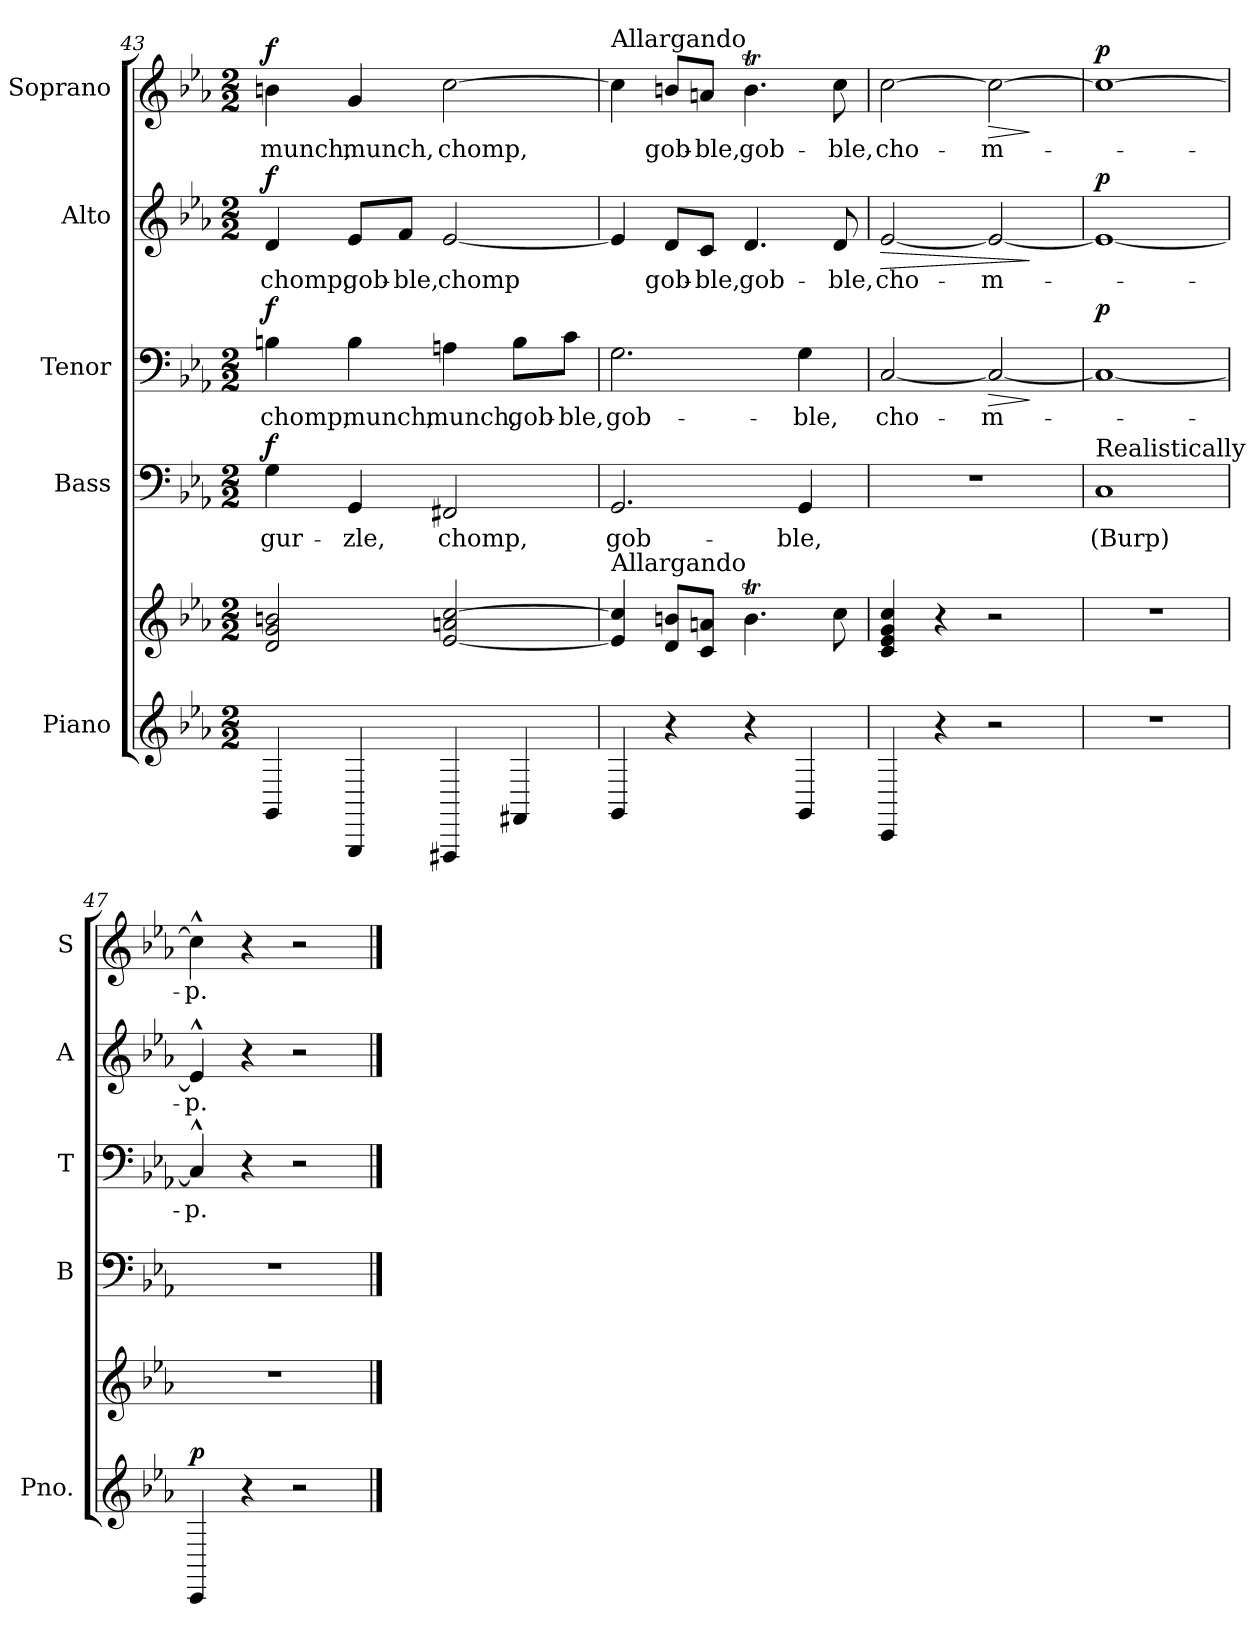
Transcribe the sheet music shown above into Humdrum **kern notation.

**kern	**kern	**dynam	**kern	**text	**dynam	**kern	**text	**dynam	**kern	**text	**dynam	**kern	**text	**dynam
*part5	*part5	*part5	*part4	*part4	*part4	*part3	*part3	*part3	*part2	*part2	*part2	*part1	*part1	*part1
*staff6	*staff5	*staff5/6	*staff4	*staff4	*staff4	*staff3	*staff3	*staff3	*staff2	*staff2	*staff2	*staff1	*staff1	*staff1
*I"Piano	*	*	*I"Bass	*	*	*I"Tenor	*	*	*I"Alto	*	*	*I"Soprano	*	*
*I'Pno.	*	*	*I'B	*	*	*I'T	*	*	*I'A	*	*	*I'S	*	*
*clefG2	*clefG2	*	*clefF4	*	*	*clefF4	*	*	*clefG2	*	*	*clefG2	*	*
*k[b-e-a-]	*k[b-e-a-]	*	*k[b-e-a-]	*	*	*k[b-e-a-]	*	*	*k[b-e-a-]	*	*	*k[b-e-a-]	*	*
*M2/2	*M2/2	*	*M2/2	*	*	*M2/2	*	*	*M2/2	*	*	*M2/2	*	*
=43	=43	=43	=43	=43	=43	=43	=43	=43	=43	=43	=43	=43	=43	=43
!	!	!	!	!LO:LY:b	!LO:DY:a	!	!LO:LY:b	!LO:DY:a	!	!LO:LY:b	!LO:DY:a	!	!LO:LY:b	!LO:DY:a
4GG/	2d/ 2g/ 2bn/	.	4G\	gur-	f	4Bn\	chomp,	f	4d/	chomp,	f	4bn\	munch,	f
!	!	!	!	!LO:LY:b	!	!	!LO:LY:b	!	!	!LO:LY:b	!	!	!LO:LY:b	!
4GGG/	.	.	4GG/	-zle,	.	4B\	munch,	.	8e-/L	gob-	.	4g/	munch,	.
!	!	!	!	!	!	!	!	!	!	!LO:LY:b	!	!	!	!
.	.	.	.	.	.	.	.	.	8f/J	-ble,	.	.	.	.
!	!	!	!	!LO:LY:b	!	!	!LO:LY:b	!	!	!LO:LY:b	!	!	!LO:LY:b	!
4FFF#X/	[2e-/ 2an/ [2cc/	.	2FF#X/	chomp,	.	4An\	munch,	.	[2e-/	chomp	.	[2cc\	chomp,	.
!	!	!	!	!	!	!	!LO:LY:b	!	!	!	!	!	!	!
4FF#X/	.	.	.	.	.	8B\L	gob-	.	.	.	.	.	.	.
!	!	!	!	!	!	!	!LO:LY:b	!	!	!	!	!	!	!
.	.	.	.	.	.	8c\J	-ble,	.	.	.	.	.	.	.
=44	=44	=44	=44	=44	=44	=44	=44	=44	=44	=44	=44	=44	=44	=44
!	!	!	!	!	!	!	!	!	!	!	!	!LO:TX:a:t=Allargando	!	!
!	!LO:TX:a:t=Allargando	!	!	!	!	!	!	!	!	!	!	!	!	!
!	!	!	!	!LO:LY:b	!	!	!LO:LY:b	!	!	!	!	!	!	!
4GG/	4e-/] 4cc/]	.	2.GG/	gob-	.	2.G\	gob-	.	4e-/]	.	.	4cc\]	.	.
!	!	!	!	!	!	!	!	!	!	!LO:LY:b	!	!	!LO:LY:b	!
4r	8d/ 8bn/L	.	.	.	.	.	.	.	8d/L	gob-	.	8bn/L	gob-	.
!	!	!	!	!	!	!	!	!	!	!LO:LY:b	!	!	!LO:LY:b	!
.	8c/ 8an/J	.	.	.	.	.	.	.	8c/J	-ble,	.	8an/J	-ble,	.
!	!	!	!	!	!	!	!	!	!	!LO:LY:b	!	!	!LO:LY:b	!
4r	4.bt\	.	.	.	.	.	.	.	4.d/	gob-	.	4.bt\	gob-	.
!	!	!	!	!LO:LY:b	!	!	!LO:LY:b	!	!	!	!	!	!	!
4GG/	.	.	4GG/	-ble,	.	4G\	-ble,	.	.	.	.	.	.	.
!	!	!	!	!	!	!	!	!	!	!LO:LY:b	!	!	!LO:LY:b	!
.	8cc\	.	.	.	.	.	.	.	8d/	-ble,	.	8cc\	-ble,	.
=45	=45	=45	=45	=45	=45	=45	=45	=45	=45	=45	=45	=45	=45	=45
!	!	!	!	!	!	!	!LO:LY:b	!	!	!LO:LY:b	!LO:HP:b	!	!LO:LY:b	!
4CC/	4c/ 4e-/ 4g/ 4cc/	.	1r	.	.	[2C/	cho-	.	[2e-/	cho-	>	[2cc\	cho-	.
4r	4r	.	.	.	.	.	.	.	.	.	.	.	.	.
!	!	!	!	!	!	!	!LO:LY:b	!LO:HP:b	!	!LO:LY:b	!	!	!LO:LY:b	!LO:HP:b
2r	2r	.	.	.	.	2C/_	-m-	>	2e-/_	-m-	.	2cc\_	-m-	>
.	.	.	.	.	.	.	.	]	.	.	]	.	.	]
!!LO:LB:g=z
=46	=46	=46	=46	=46	=46	=46	=46	=46	=46	=46	=46	=46	=46	=46
!	!	!	!LO:TX:a:t=Realistically	!	!	!	!	!	!	!	!	!	!	!
!	!	!	!	!LO:LY:b	!	!	!	!LO:DY:a	!	!	!LO:DY:a	!	!	!LO:DY:a
1r	1r	.	1C	(Burp)	.	1C_	.	p	1e-_	.	p	1cc_	.	p
=47	=47	=47	=47	=47	=47	=47	=47	=47	=47	=47	=47	=47	=47	=47
!	!	!LO:DY:a=2	!	!	!	!	!LO:LY:b	!	!	!LO:LY:b	!	!	!LO:LY:b	!
4CC/	1r	p	1r	.	.	4C^^/]	-p.	.	4e-^^/]	-p.	.	4cc^^\]	-p.	.
4r	.	.	.	.	.	4r	.	.	4r	.	.	4r	.	.
2r	.	.	.	.	.	2r	.	.	2r	.	.	2r	.	.
==	==	==	==	==	==	==	==	==	==	==	==	==	==	==
*-	*-	*-	*-	*-	*-	*-	*-	*-	*-	*-	*-	*-	*-	*-
